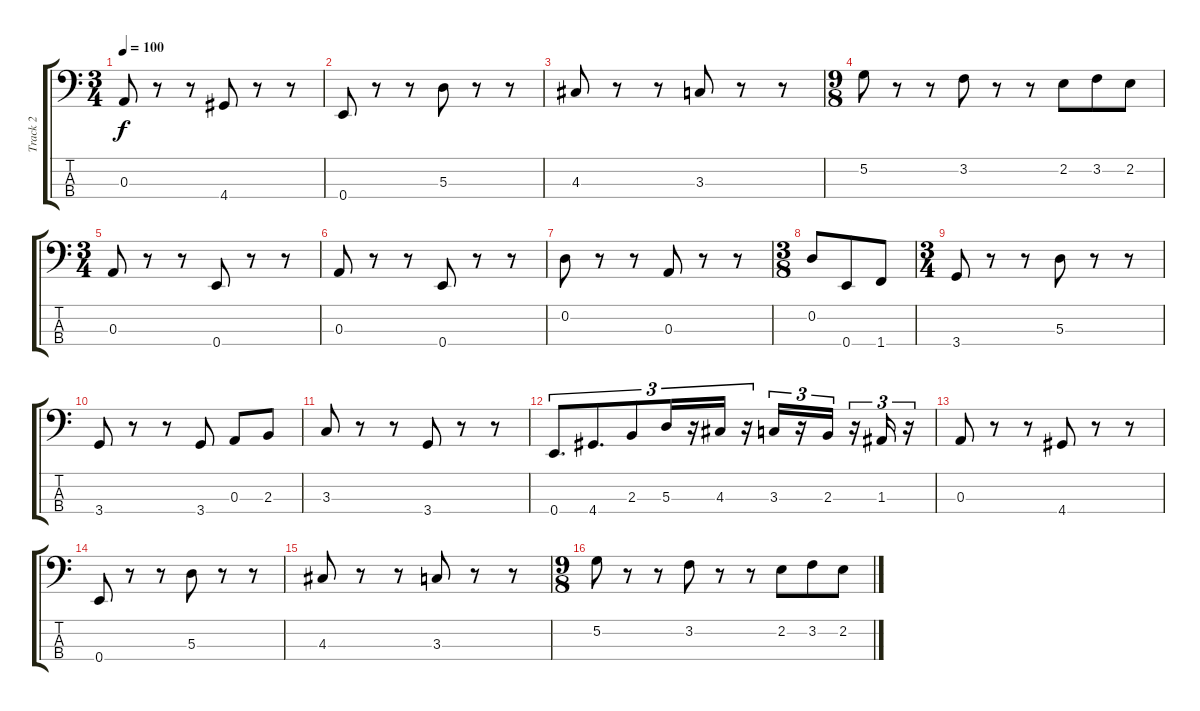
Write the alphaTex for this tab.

\track ("Track 2" "Track 2") {instrument acousticbass}
\staff {score tabs}
\tuning (G2 D2 A1 E1) {hide}
\ts (3 4)
\tempo 100
\clef f4
\ks c
0.3.8{dy f} r.8 r.8 4.4.8 r.8 r.8 |
0.4.8 r.8 r.8 5.3.8 r.8 r.8 |
4.3.8 r.8 r.8 3.3.8 r.8 r.8 |
\ts (9 8)
5.2.8 r.8 r.8 3.2.8 r.8 r.8 2.2.8 3.2.8 2.2.8 |
\ts (3 4)
0.3.8 r.8 r.8 0.4.8 r.8 r.8 |
0.3.8 r.8 r.8 0.4.8 r.8 r.8 |
0.2.8 r.8 r.8 0.3.8 r.8 r.8 |
\ts (3 8)
0.2.8 0.4.8 1.4.8 |
\ts (3 4)
3.4.8 r.8 r.8 5.3.8 r.8 r.8 |
3.4.8 r.8 r.8 3.4.8 0.3.8 2.3.8 |
3.3.8 r.8 r.8 3.4.8 r.8 r.8 |
0.4.8{d tu (3 2)} 4.4.8{d tu (3 2)} 2.3.8{tu (3 2)} 5.3.16{tu (3 2)} r.16{tu (3 2)} 4.3.16{tu (3 2)} r.16{tu (3 2)} 3.3.16{tu (3 2)} r.16{tu (3 2)} 2.3.16{tu (3 2)} r.16{tu (3 2)} 1.3.16{tu (3 2)} r.16{tu (3 2)} |
0.3.8 r.8 r.8 4.4.8 r.8 r.8 |
0.4.8 r.8 r.8 5.3.8 r.8 r.8 |
4.3.8 r.8 r.8 3.3.8 r.8 r.8 |
\ts (9 8)
5.2.8 r.8 r.8 3.2.8 r.8 r.8 2.2.8 3.2.8 2.2.8
